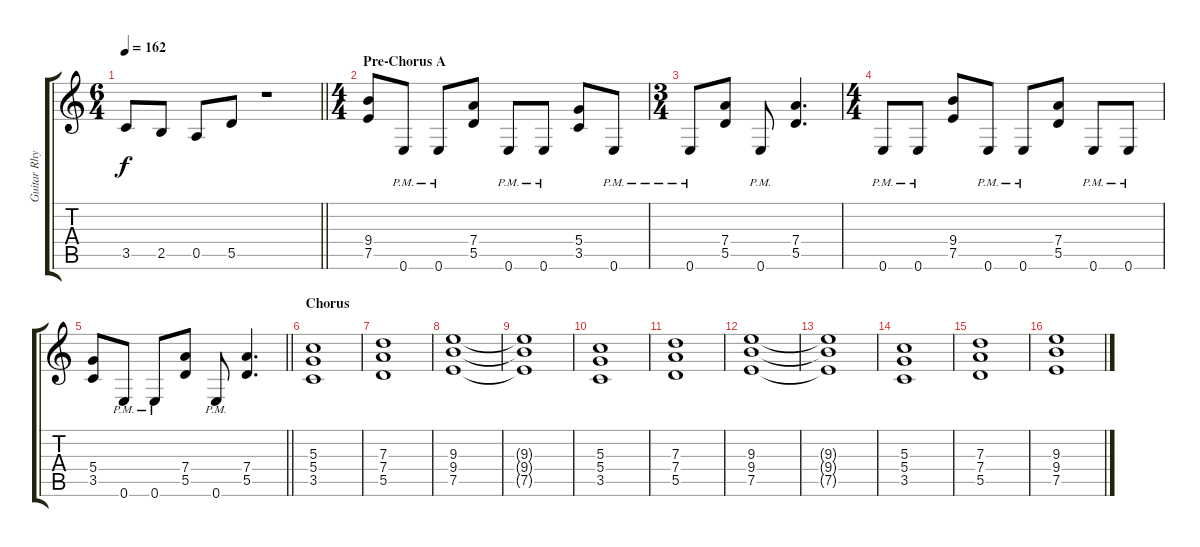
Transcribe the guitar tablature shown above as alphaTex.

\track ("Guitar Rhythm" "Guitar Rhy") {instrument distortionguitar}
\staff {score tabs}
\tuning (E4 B3 G3 D3 A2 E2) {hide}
\ts (6 4)
\tempo 162
\clef g2
\barLineRight lightlight
\ks c
3.5.8{dy f} 2.5.8 0.5.8 5.5.8 r.1 |
\ts (4 4)
\section ("" "Pre-Chorus A")
(9.4 7.5).8 0.6{pm}.8 0.6{pm}.8 (7.4 5.5).8 0.6{pm}.8 0.6{pm}.8 (5.4 3.5).8 0.6{pm}.8 |
\ts (3 4)
0.6{pm}.8 (7.4 5.5).8 0.6{pm}.8 (7.4 5.5).4{d} |
\ts (4 4)
0.6{pm}.8 0.6{pm}.8 (9.4 7.5).8 0.6{pm}.8 0.6{pm}.8 (7.4 5.5).8 0.6{pm}.8 0.6{pm}.8 |
\barLineRight lightlight
(5.4 3.5).8 0.6{pm}.8 0.6{pm}.8 (7.4 5.5).8 0.6{pm}.8 (7.4 5.5).4{d} |
\section ("" "Chorus")
(5.3 5.4 3.5).1 |
(7.3 7.4 5.5).1 |
(9.3 9.4 7.5).1 |
(9.3{t} 9.4{t} 7.5{t}).1 |
(5.3 5.4 3.5).1 |
(7.3 7.4 5.5).1 |
(9.3 9.4 7.5).1 |
(9.3{t} 9.4{t} 7.5{t}).1 |
(5.3 5.4 3.5).1 |
(7.3 7.4 5.5).1 |
(9.3 9.4 7.5).1
